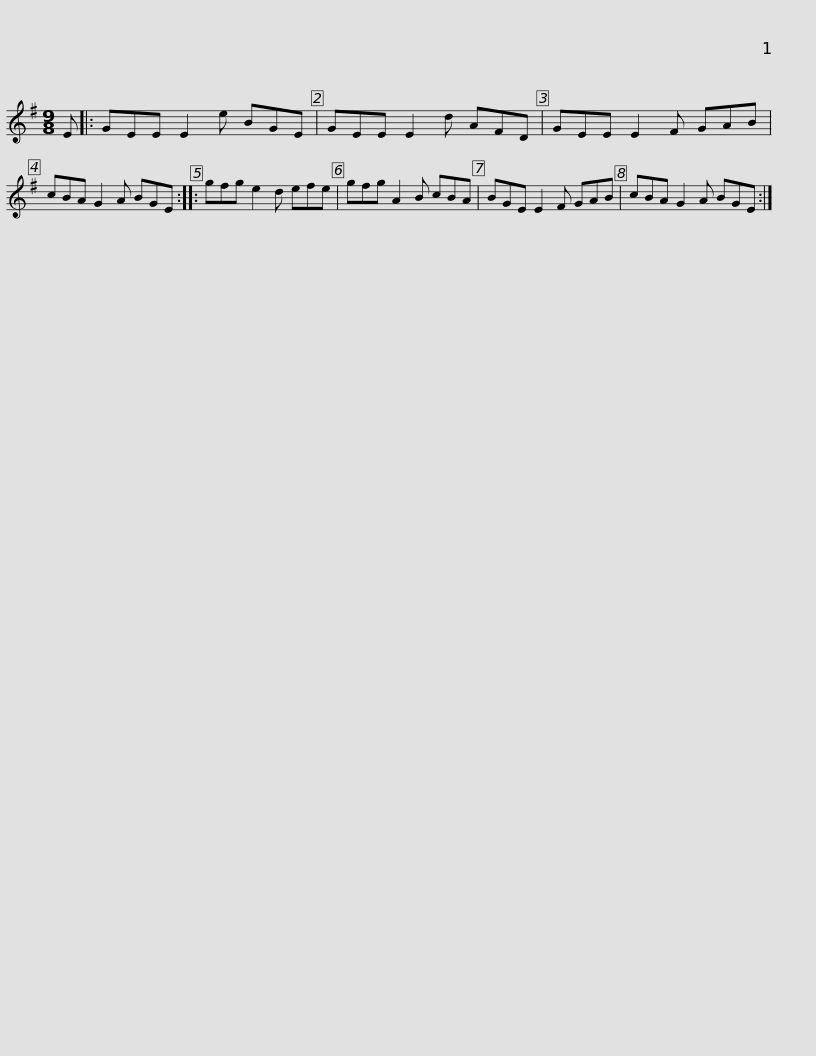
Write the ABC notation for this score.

X:1
L:1/8
M:9/8
I:linebreak $
K:Emin
V:1 treble
V:1
 E |: GEE E2 e BGE | GEE E2 d AFD | GEE E2 F GAB | cBA G2 A BGE :: %5
 gfg e2 d efe |$ gfg A2 B cBA | BGE E2 F GAB | cBA G2 A BGE :| %9
